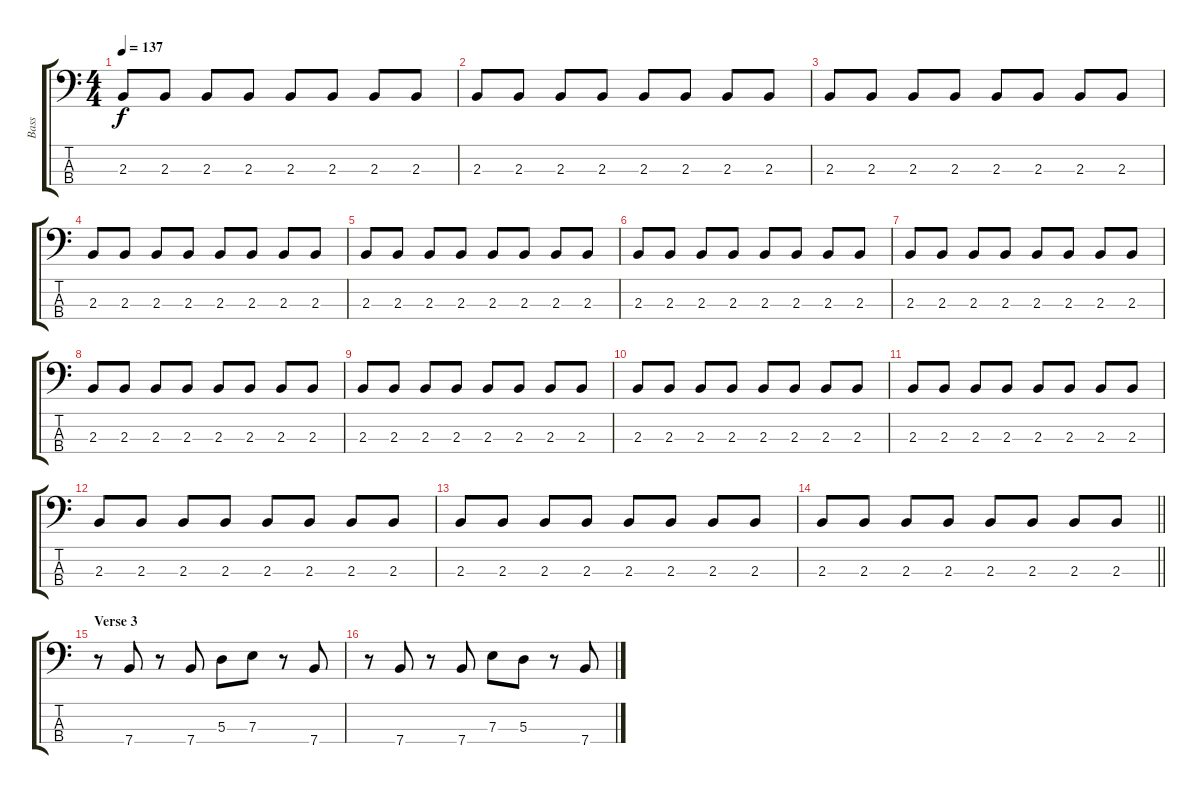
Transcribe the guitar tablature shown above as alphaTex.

\track ("Bass" "Bass") {instrument electricbassfinger}
\staff {score tabs}
\tuning (G2 D2 A1 E1) {hide}
\ts (4 4)
\tempo 137
\clef f4
\ks c
2.3.8{dy f} 2.3.8 2.3.8 2.3.8 2.3.8 2.3.8 2.3.8 2.3.8 |
2.3.8 2.3.8 2.3.8 2.3.8 2.3.8 2.3.8 2.3.8 2.3.8 |
2.3.8 2.3.8 2.3.8 2.3.8 2.3.8 2.3.8 2.3.8 2.3.8 |
2.3.8 2.3.8 2.3.8 2.3.8 2.3.8 2.3.8 2.3.8 2.3.8 |
2.3.8 2.3.8 2.3.8 2.3.8 2.3.8 2.3.8 2.3.8 2.3.8 |
2.3.8 2.3.8 2.3.8 2.3.8 2.3.8 2.3.8 2.3.8 2.3.8 |
2.3.8 2.3.8 2.3.8 2.3.8 2.3.8 2.3.8 2.3.8 2.3.8 |
2.3.8 2.3.8 2.3.8 2.3.8 2.3.8 2.3.8 2.3.8 2.3.8 |
2.3.8 2.3.8 2.3.8 2.3.8 2.3.8 2.3.8 2.3.8 2.3.8 |
2.3.8 2.3.8 2.3.8 2.3.8 2.3.8 2.3.8 2.3.8 2.3.8 |
2.3.8 2.3.8 2.3.8 2.3.8 2.3.8 2.3.8 2.3.8 2.3.8 |
2.3.8 2.3.8 2.3.8 2.3.8 2.3.8 2.3.8 2.3.8 2.3.8 |
2.3.8 2.3.8 2.3.8 2.3.8 2.3.8 2.3.8 2.3.8 2.3.8 |
\barLineRight lightlight
2.3.8 2.3.8 2.3.8 2.3.8 2.3.8 2.3.8 2.3.8 2.3.8 |
\section ("" "Verse 3")
r.8 7.4.8 r.8 7.4.8 5.3.8 7.3.8 r.8 7.4.8 |
r.8 7.4.8 r.8 7.4.8 7.3.8 5.3.8 r.8 7.4.8
